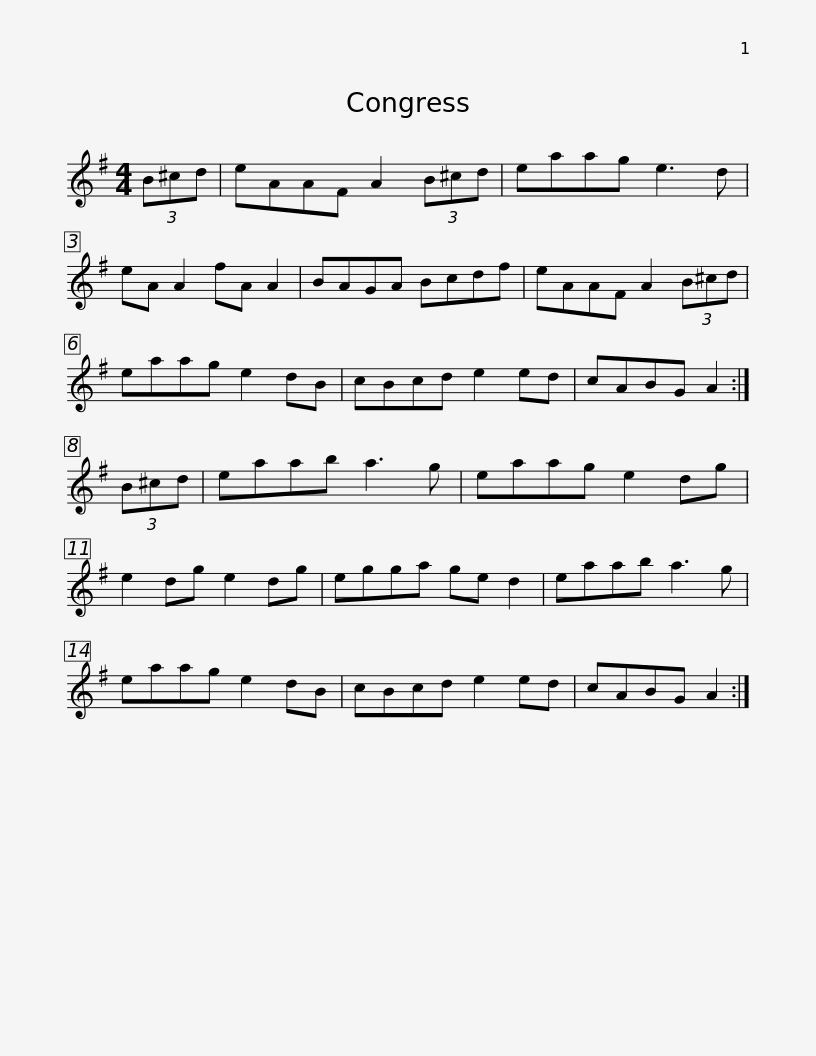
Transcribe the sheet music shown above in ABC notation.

X:1
L:1/8
M:4/4
I:linebreak $
K:G
V:1 treble
V:1
 (3B^cd | eAAF A2 (3B^cd | eaag e3 d | eA A2 fA A2 | BAGA Bcdf | %5
 eAAF A2 (3B^cd |$ eaag e2 dB | cBcd e2 ed | cABG A2 :| (3B^cd | %10
 eaab a3 g | eaag e2 dg | e2 dg e2 dg |$ egga ge d2 | eaab a3 g | %15
 eaag e2 dB | cBcd e2 ed | cABG A2 :| %18
